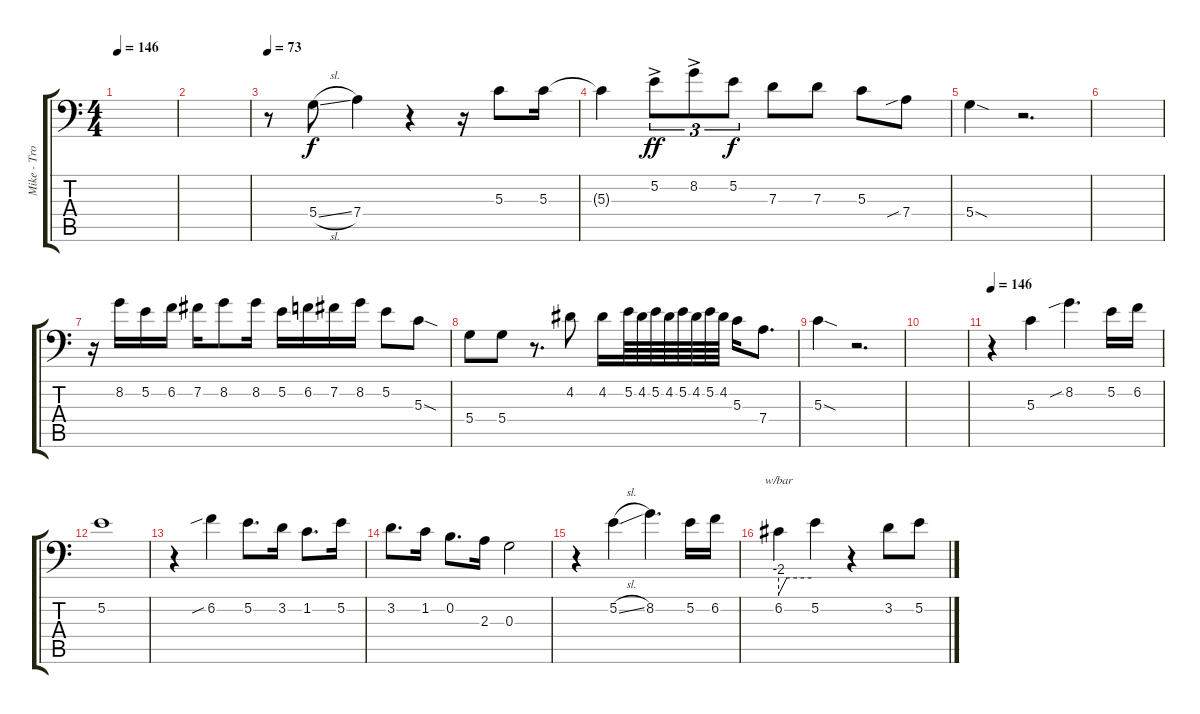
\track ("Mike - Trombone" "Mike - Tro") {instrument trombone}
\staff {score tabs}
\tuning (E4 B3 G3 D3 A2 A1) {hide}
\ts (4 4)
\tempo 146
\clef f4
\ks c
|
|
\tempo 73
r.8 5.4{sl}.8 7.4.4 r.4 r.16 5.3.8 5.3.16 |
5.3{t}.4 5.2{ac}.8{tu (3 2) dy ff} 8.2{ac}.8{tu (3 2)} 5.2.8{tu (3 2) dy f} 7.3.8 7.3.8 5.3.8 7.4{sib}.8 |
5.4{sod}.4 r.2{d} |
|
r.16 8.2.16 5.2.16 6.2.16 7.2.16 8.2.8 8.2.16 5.2.16 6.2.16 7.2.16 8.2.16 5.2.8 5.3{sod}.8 |
5.4.8 5.4.8 r.8{d} 4.2.8 4.2.16 5.2.64 4.2.64 5.2.64 4.2.64 5.2.64 4.2.64 5.2.64 4.2.64 5.3.16 7.4.8{d} |
5.3{sod}.4 r.2{d} |
|
\tempo 146
r.4 5.3.4 8.2{sib}.4{d} 5.2.16 6.2.16 |
5.2.1 |
r.4 6.2{sib}.4 5.2.8{d} 3.2.16 1.2.8{d} 5.2.16 |
3.2.8{d} 1.2.16 0.2.8{d} 2.3.16 0.3.2 |
r.4 5.2{sl}.4 8.2.4{d} 5.2.16 6.2.16 |
6.2.4{tbe (custom default 0 -8 15 0 60 0)} 5.2.4 r.4 3.2.8 5.2.8
